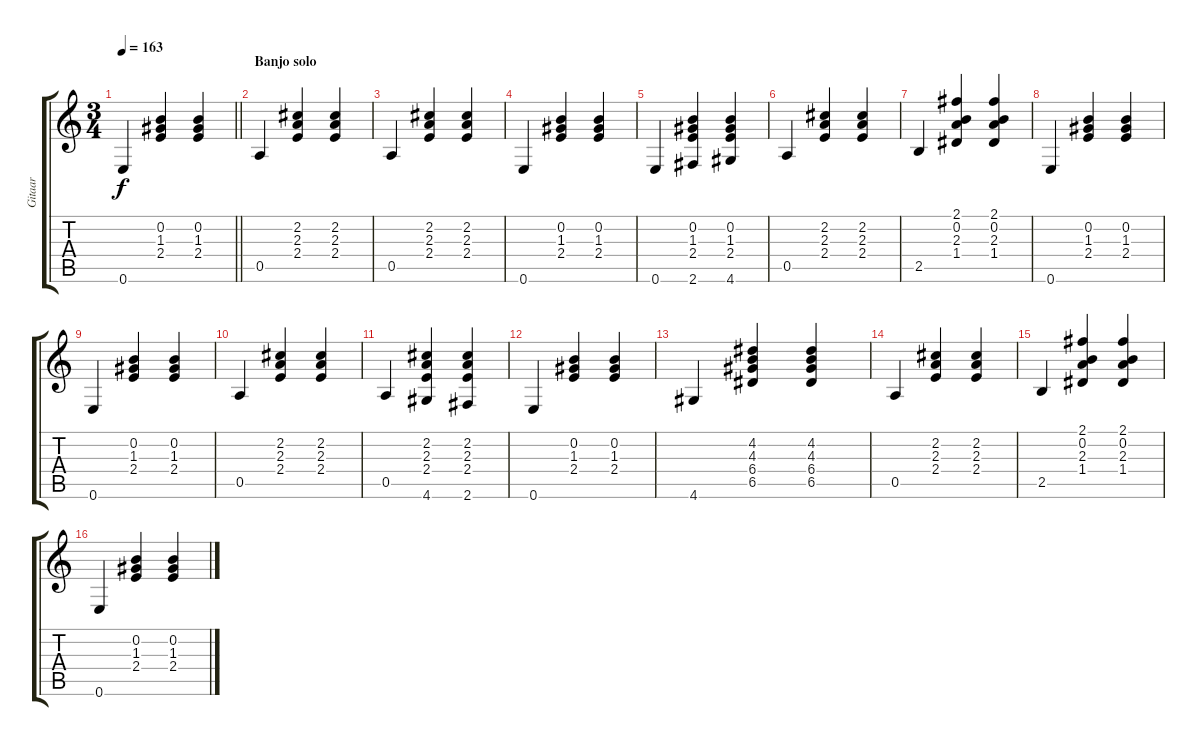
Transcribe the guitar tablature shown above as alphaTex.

\track ("Gitaar" "Gitaar") {instrument acousticguitarsteel}
\staff {score tabs}
\tuning (E4 B3 G3 D3 A2 E2) {hide}
\ts (3 4)
\tempo 163
\clef g2
\barLineRight lightlight
\ks c
0.6.4{dy f} (0.2 1.3 2.4).4 (0.2 1.3 2.4).4 |
\section ("" "Banjo solo")
0.5.4 (2.2 2.3 2.4).4 (2.2 2.3 2.4).4 |
0.5.4 (2.2 2.3 2.4).4 (2.2 2.3 2.4).4 |
0.6.4 (0.2 1.3 2.4).4 (0.2 1.3 2.4).4 |
0.6.4 (0.2 1.3 2.4 2.6).4 (0.2 1.3 2.4 4.6).4 |
0.5.4 (2.2 2.3 2.4).4 (2.2 2.3 2.4).4 |
2.5.4 (2.1 0.2 2.3 1.4).4 (2.1 0.2 2.3 1.4).4 |
0.6.4 (0.2 1.3 2.4).4 (0.2 1.3 2.4).4 |
0.6.4 (0.2 1.3 2.4).4 (0.2 1.3 2.4).4 |
0.5.4 (2.2 2.3 2.4).4 (2.2 2.3 2.4).4 |
0.5.4 (2.2 2.3 2.4 4.6).4 (2.2 2.3 2.4 2.6).4 |
0.6.4 (0.2 1.3 2.4).4 (0.2 1.3 2.4).4 |
4.6.4 (4.2 4.3 6.4 6.5).4 (4.2 4.3 6.4 6.5).4 |
0.5.4 (2.2 2.3 2.4).4 (2.2 2.3 2.4).4 |
2.5.4 (2.1 0.2 2.3 1.4).4 (2.1 0.2 2.3 1.4).4 |
0.6.4 (0.2 1.3 2.4).4 (0.2 1.3 2.4).4
